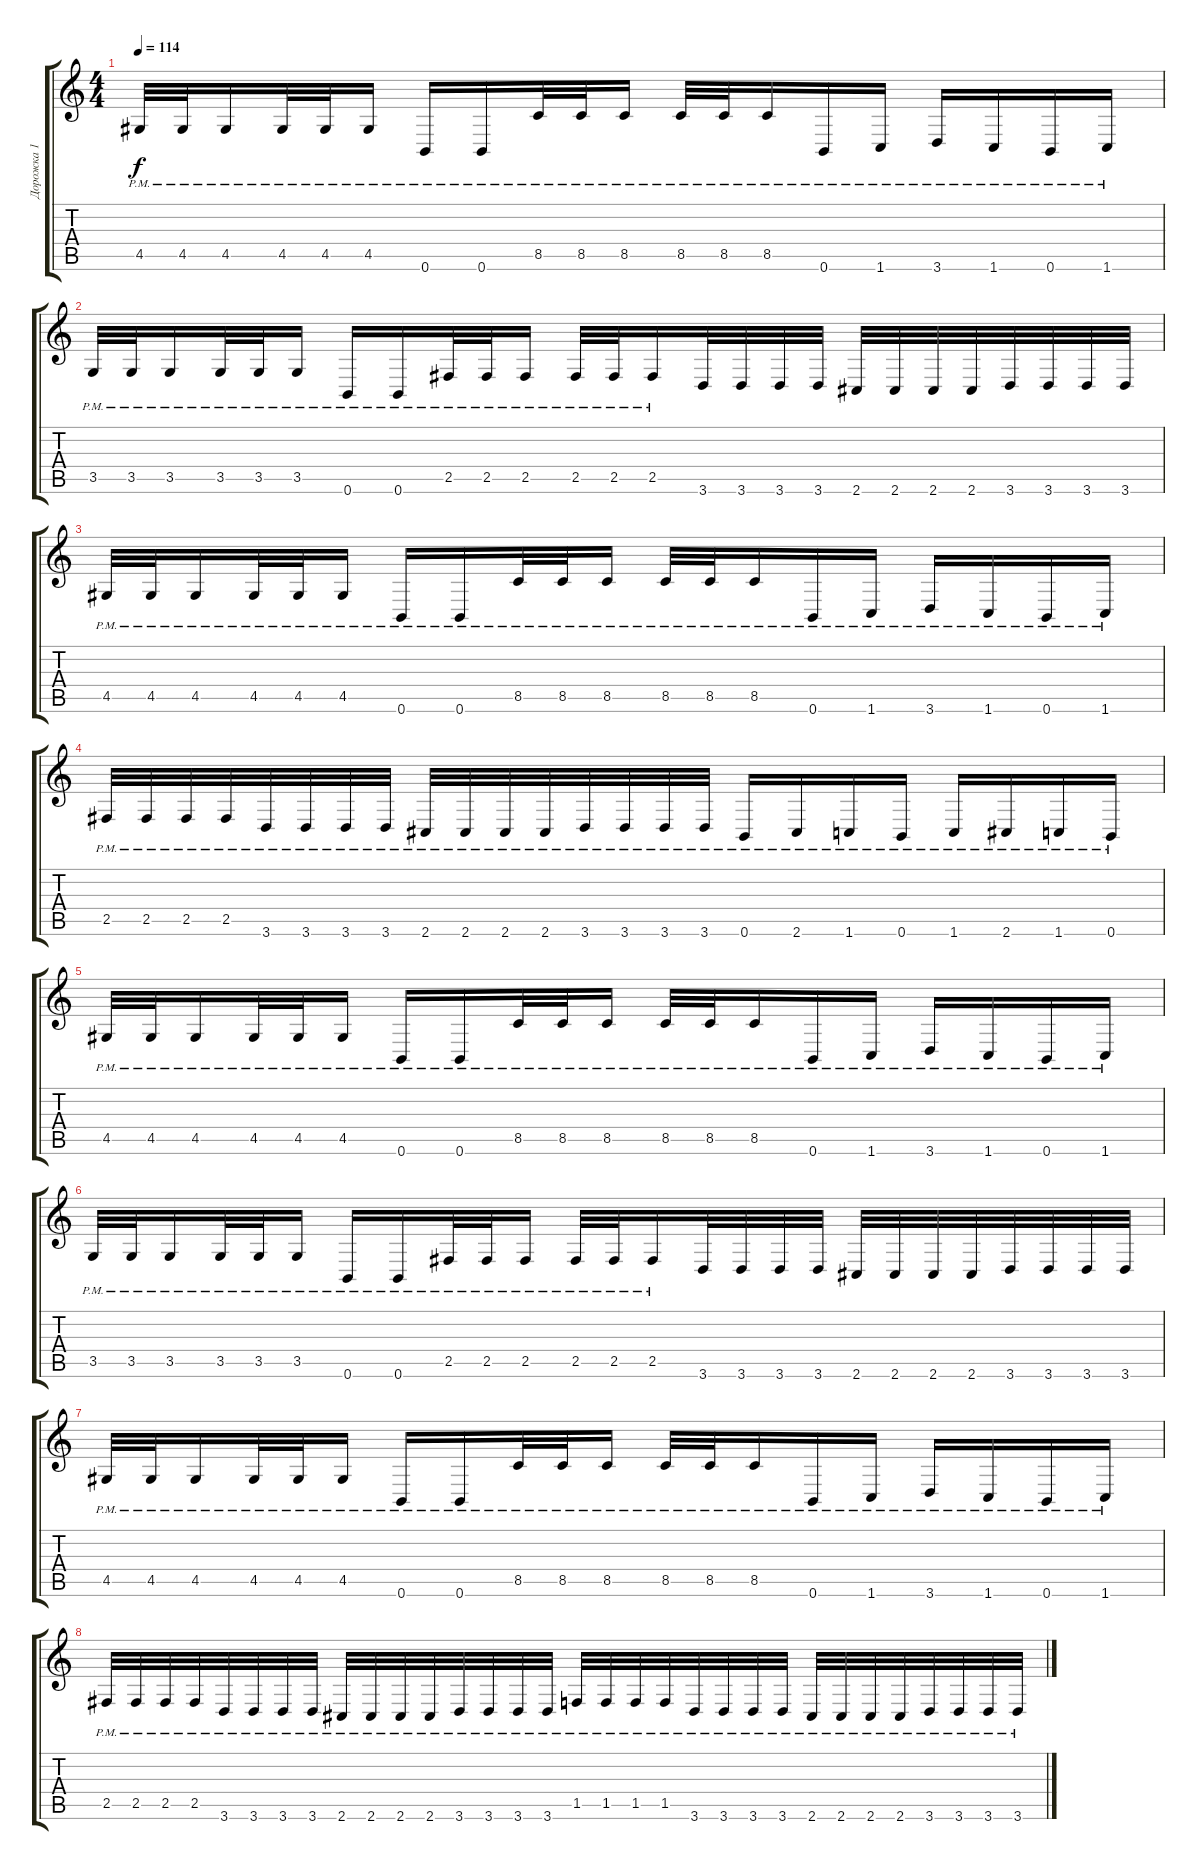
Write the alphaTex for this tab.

\track ("Дорожка 1" "Дорожка 1") {instrument distortionguitar}
\staff {score tabs}
\tuning (B3 Gb3 D3 A2 E2 B1) {hide}
\ts (4 4)
\tempo 114
\clef g2
\ks c
4.5{pm}.32{dy f} 4.5{pm}.32 4.5{pm}.16 4.5{pm}.32 4.5{pm}.32 4.5{pm}.16 0.6{pm}.16 0.6{pm}.16 8.5{pm}.32 8.5{pm}.32 8.5{pm}.16 8.5{pm}.32 8.5{pm}.32 8.5{pm}.16 0.6{pm}.16 1.6{pm}.16 3.6{pm}.16 1.6{pm}.16 0.6{pm}.16 1.6{pm}.16 |
3.5{pm}.32 3.5{pm}.32 3.5{pm}.16 3.5{pm}.32 3.5{pm}.32 3.5{pm}.16 0.6{pm}.16 0.6{pm}.16 2.5{pm}.32 2.5{pm}.32 2.5{pm}.16 2.5{pm}.32 2.5{pm}.32 2.5{pm}.16 3.6.32 3.6.32 3.6.32 3.6.32 2.6.32 2.6.32 2.6.32 2.6.32 3.6.32 3.6.32 3.6.32 3.6.32 |
4.5{pm}.32 4.5{pm}.32 4.5{pm}.16 4.5{pm}.32 4.5{pm}.32 4.5{pm}.16 0.6{pm}.16 0.6{pm}.16 8.5{pm}.32 8.5{pm}.32 8.5{pm}.16 8.5{pm}.32 8.5{pm}.32 8.5{pm}.16 0.6{pm}.16 1.6{pm}.16 3.6{pm}.16 1.6{pm}.16 0.6{pm}.16 1.6{pm}.16 |
2.5{pm}.32 2.5{pm}.32 2.5{pm}.32 2.5{pm}.32 3.6{pm}.32 3.6{pm}.32 3.6{pm}.32 3.6{pm}.32 2.6{pm}.32 2.6{pm}.32 2.6{pm}.32 2.6{pm}.32 3.6{pm}.32 3.6{pm}.32 3.6{pm}.32 3.6{pm}.32 0.6{pm}.16 2.6{pm}.16 1.6{pm}.16 0.6{pm}.16 1.6{pm}.16 2.6{pm}.16 1.6{pm}.16 0.6{pm}.16 |
4.5{pm}.32 4.5{pm}.32 4.5{pm}.16 4.5{pm}.32 4.5{pm}.32 4.5{pm}.16 0.6{pm}.16 0.6{pm}.16 8.5{pm}.32 8.5{pm}.32 8.5{pm}.16 8.5{pm}.32 8.5{pm}.32 8.5{pm}.16 0.6{pm}.16 1.6{pm}.16 3.6{pm}.16 1.6{pm}.16 0.6{pm}.16 1.6{pm}.16 |
3.5{pm}.32 3.5{pm}.32 3.5{pm}.16 3.5{pm}.32 3.5{pm}.32 3.5{pm}.16 0.6{pm}.16 0.6{pm}.16 2.5{pm}.32 2.5{pm}.32 2.5{pm}.16 2.5{pm}.32 2.5{pm}.32 2.5{pm}.16 3.6.32 3.6.32 3.6.32 3.6.32 2.6.32 2.6.32 2.6.32 2.6.32 3.6.32 3.6.32 3.6.32 3.6.32 |
4.5{pm}.32 4.5{pm}.32 4.5{pm}.16 4.5{pm}.32 4.5{pm}.32 4.5{pm}.16 0.6{pm}.16 0.6{pm}.16 8.5{pm}.32 8.5{pm}.32 8.5{pm}.16 8.5{pm}.32 8.5{pm}.32 8.5{pm}.16 0.6{pm}.16 1.6{pm}.16 3.6{pm}.16 1.6{pm}.16 0.6{pm}.16 1.6{pm}.16 |
2.5{pm}.32 2.5{pm}.32 2.5{pm}.32 2.5{pm}.32 3.6{pm}.32 3.6{pm}.32 3.6{pm}.32 3.6{pm}.32 2.6{pm}.32 2.6{pm}.32 2.6{pm}.32 2.6{pm}.32 3.6{pm}.32 3.6{pm}.32 3.6{pm}.32 3.6{pm}.32 1.5{pm}.32 1.5{pm}.32 1.5{pm}.32 1.5{pm}.32 3.6{pm}.32 3.6{pm}.32 3.6{pm}.32 3.6{pm}.32 2.6{pm}.32 2.6{pm}.32 2.6{pm}.32 2.6{pm}.32 3.6{pm}.32 3.6{pm}.32 3.6{pm}.32 3.6{pm}.32
